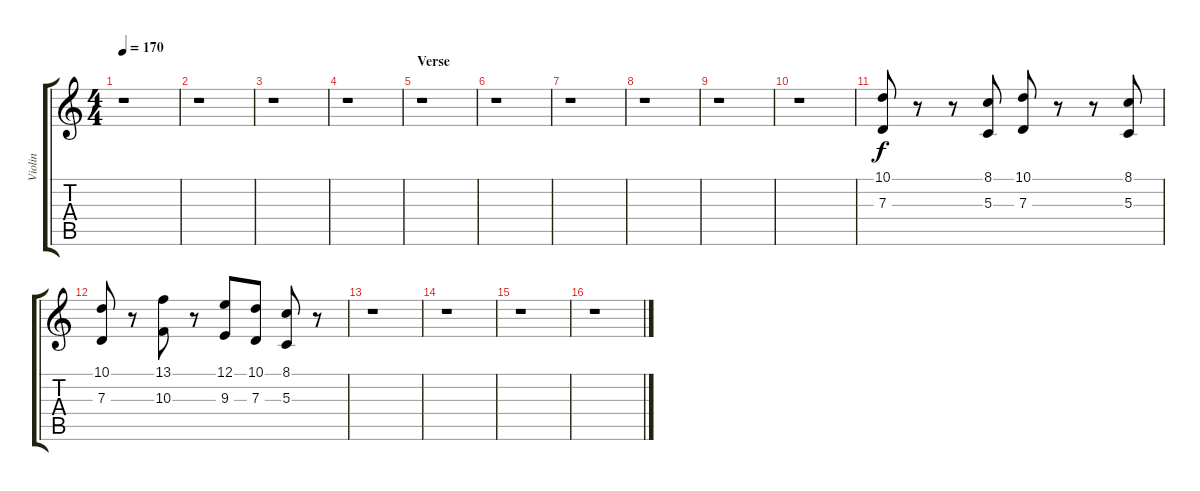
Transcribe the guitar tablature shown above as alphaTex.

\track ("Violin" "Violin") {instrument violin}
\staff {score tabs}
\tuning (E4 B3 G3 D3 A2 E2) {hide}
\ts (4 4)
\tempo 170
\clef g2
\ks c
r.1{dy f} |
r.1 |
r.1 |
r.1 |
\section ("" "Verse")
r.1 |
r.1 |
r.1 |
r.1 |
r.1 |
r.1 |
(10.1 7.3).8 r.8 r.8 (8.1 5.3).8 (10.1 7.3).8 r.8 r.8 (8.1 5.3).8 |
(10.1 7.3).8 r.8 (13.1 10.3).8 r.8 (12.1 9.3).8 (10.1 7.3).8 (8.1 5.3).8 r.8 |
r.1 |
r.1 |
r.1 |
r.1
